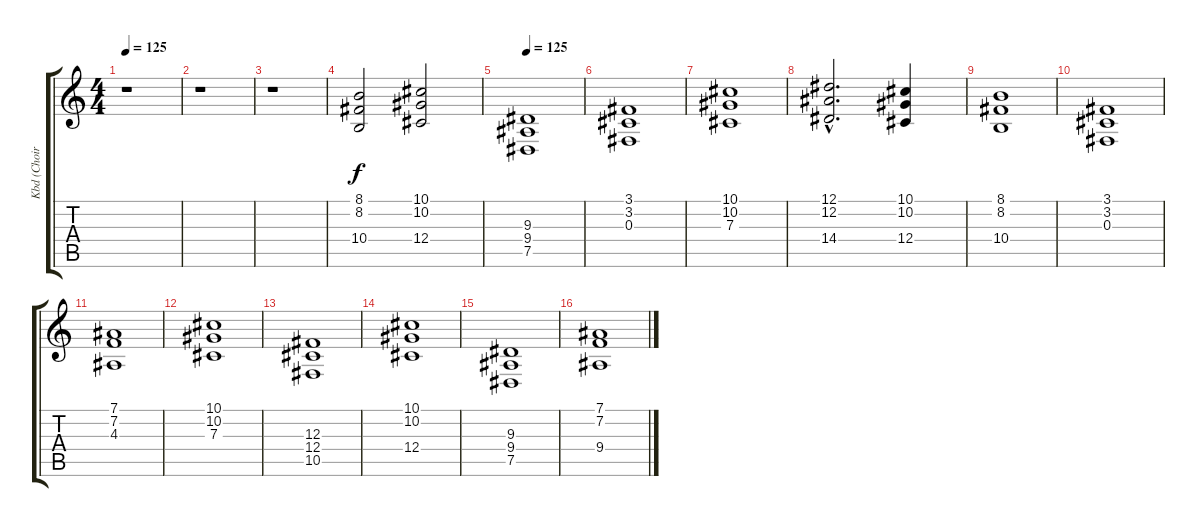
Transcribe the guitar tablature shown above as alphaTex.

\track ("Kbd (Choir)" "Kbd (Choir") {instrument choiraahs}
\staff {score tabs}
\tuning (Eb4 Bb3 Gb3 Db3 Ab2 Eb2) {hide}
\ts (4 4)
\tempo 125
\clef g2
\ks c
r.1{dy f} |
r.1 |
r.1 |
(8.1 8.2 10.4).2 (10.1 10.2 12.4).2 |
\tempo 125
(9.3 9.4 7.5).1 |
(3.1 3.2 0.3).1 |
(10.1 10.2 7.3).1 |
(12.1{hac} 12.2{hac} 14.4{hac}).2{d} (10.1 10.2 12.4).4 |
(8.1 8.2 10.4).1 |
(3.1 3.2 0.3).1 |
(7.1 7.2 4.3).1 |
(10.1 10.2 7.3).1 |
(12.3 12.4 10.5).1 |
(10.1 10.2 12.4).1 |
(9.3 9.4 7.5).1 |
(7.1 7.2 9.4).1
